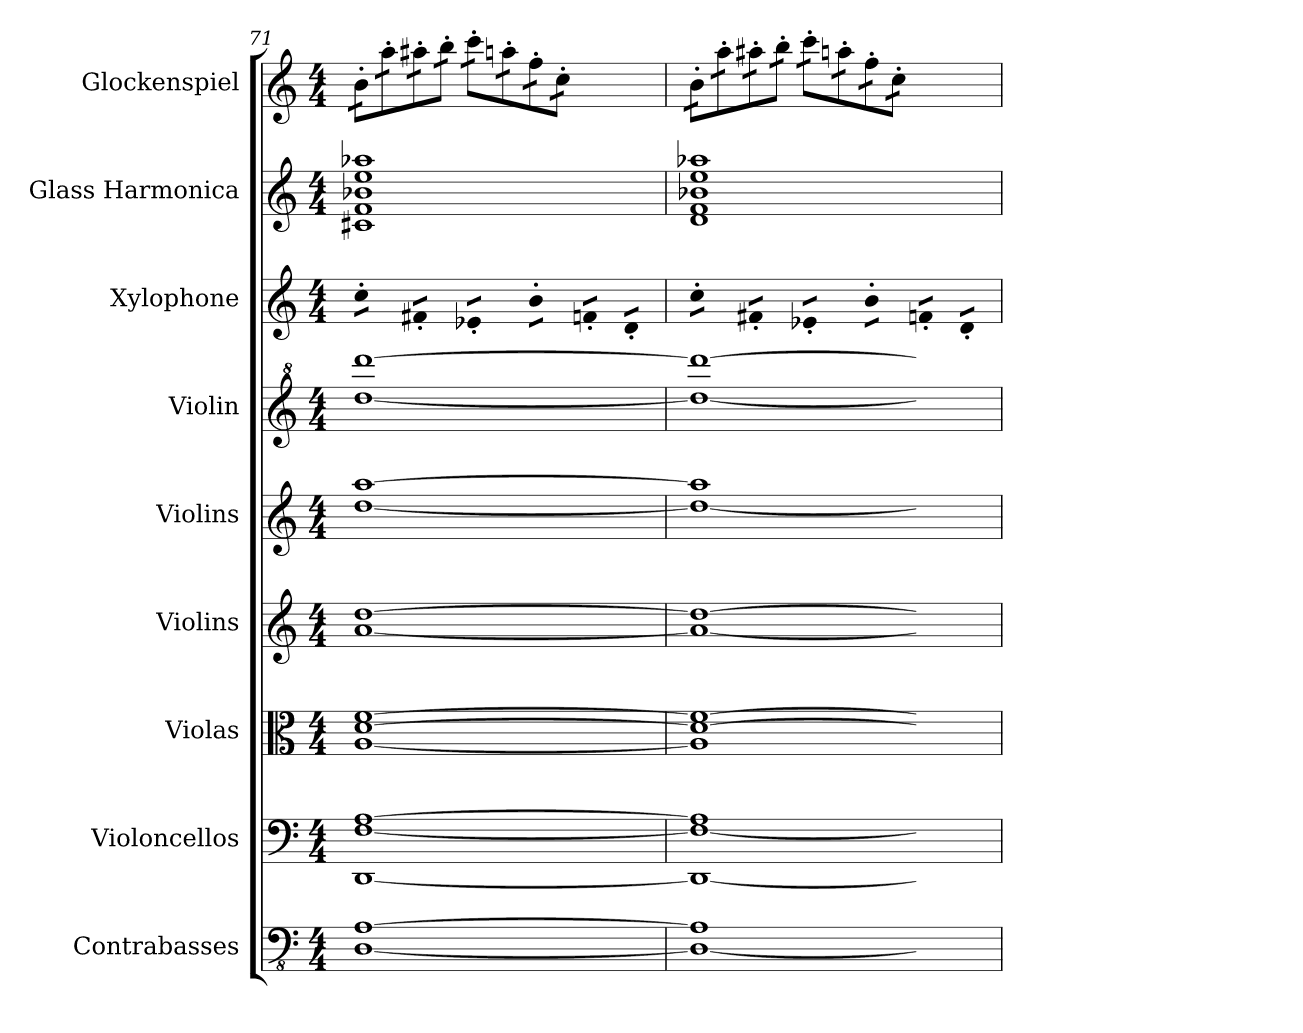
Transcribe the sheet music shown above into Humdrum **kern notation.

**kern	**kern	**kern	**kern	**kern	**kern	**kern	**kern	**kern
*part9	*part8	*part7	*part6	*part5	*part4	*part3	*part2	*part1
*staff9	*staff8	*staff7	*staff6	*staff5	*staff4	*staff3	*staff2	*staff1
*I"Contrabasses	*I"Violoncellos	*I"Violas	*I"Violins	*I"Violins	*I"Violin	*I"Xylophone	*I"Glass Harmonica	*I"Glockenspiel
*I'Cbs.	*I'Vcs.	*I'Vlas.	*I'Vlns.	*I'Vlns.	*I'Vln.	*I'Xyl.	*I'Gla. Har.	*I'Glk.
*clefFv4	*clefF4	*clefC3	*clefG2	*clefG2	*clefG^2	*clefG2	*clefG2	*clefG2
*	*	*	*	*	*	*ITrd-7c-12	*	*ITrd-14c-24
*k[]	*k[]	*k[]	*k[]	*k[]	*k[]	*k[]	*k[]	*k[]
*M4/4	*M4/4	*M4/4	*M4/4	*M4/4	*M4/4	*M4/4	*M4/4	*M4/4
=71	=71	=71	=71	=71	=71	=71	=71	=71
*	*	*	*	*	*	*tremolo	*	*
*	*	*	*	*	*	*	*	*tremolo
[1DD [1AA	[1DD [1F [1A	[1A [1d [1f	[1a [1dd	[1dd [1aa	[1ddd [1dddd	12ccc'\L	1c#X 1f 1b-X 1ee 1aa-X	16bbb'\LL
.	.	.	.	.	.	.	.	16bbb'\
.	.	.	.	.	.	12ccc'\J	.	.
.	.	.	.	.	.	.	.	16aaaa'\
.	.	.	.	.	.	12ff#X'/L	.	.
.	.	.	.	.	.	.	.	16aaaa'\
.	.	.	.	.	.	12ff#X'/J	.	16aaaa#X'\
.	.	.	.	.	.	.	.	16aaaa#X'\
.	.	.	.	.	.	12ee-X'/L	.	.
.	.	.	.	.	.	.	.	16bbbb'\
.	.	.	.	.	.	12ee-X'/J	.	.
.	.	.	.	.	.	.	.	16bbbb'\JJ
.	.	.	.	.	.	12bb'\L	.	16ccccc'\LL
.	.	.	.	.	.	.	.	16ccccc'\
.	.	.	.	.	.	12bb'\J	.	.
.	.	.	.	.	.	.	.	16aaaan'\
.	.	.	.	.	.	12ffn'/L	.	.
.	.	.	.	.	.	.	.	16aaaan'\
.	.	.	.	.	.	12ffn'/J	.	16ffff'\
.	.	.	.	.	.	.	.	16ffff'\
.	.	.	.	.	.	12dd'/L	.	.
.	.	.	.	.	.	.	.	16cccc'\
.	.	.	.	.	.	12dd'/J	.	.
.	.	.	.	.	.	.	.	16cccc'\JJ
!!LO:PB:g=z
=72	=72	=72	=72	=72	=72	=72	=72	=72
1DD_ 1AA]	1DD_ 1F_ 1A]	1A] 1d_ 1f_	1a_ 1dd_	1dd_ 1aa]	1ddd_ 1dddd_	12ccc'\L	1d 1f 1b-X 1ee 1aa-X	16bbb'\LL
.	.	.	.	.	.	.	.	16bbb'\
.	.	.	.	.	.	12ccc'\J	.	.
.	.	.	.	.	.	.	.	16aaaa'\
.	.	.	.	.	.	12ff#X'/L	.	.
.	.	.	.	.	.	.	.	16aaaa'\
.	.	.	.	.	.	12ff#X'/J	.	16aaaa#X'\
.	.	.	.	.	.	.	.	16aaaa#X'\
.	.	.	.	.	.	12ee-X'/L	.	.
.	.	.	.	.	.	.	.	16bbbb'\
.	.	.	.	.	.	12ee-X'/J	.	.
.	.	.	.	.	.	.	.	16bbbb'\JJ
.	.	.	.	.	.	12bb'\L	.	16ccccc'\LL
.	.	.	.	.	.	.	.	16ccccc'\
.	.	.	.	.	.	12bb'\J	.	.
.	.	.	.	.	.	.	.	16aaaan'\
.	.	.	.	.	.	12ffn'/L	.	.
.	.	.	.	.	.	.	.	16aaaan'\
.	.	.	.	.	.	12ffn'/J	.	16ffff'\
.	.	.	.	.	.	.	.	16ffff'\
.	.	.	.	.	.	12dd'/L	.	.
.	.	.	.	.	.	.	.	16cccc'\
.	.	.	.	.	.	12dd'/J	.	.
*	*	*	*	*	*	*Xtremolo	*	*
.	.	.	.	.	.	.	.	16cccc'\JJ
*	*	*	*	*	*	*	*	*Xtremolo
=	=	=	=	=	=	=	=	=
*-	*-	*-	*-	*-	*-	*-	*-	*-
